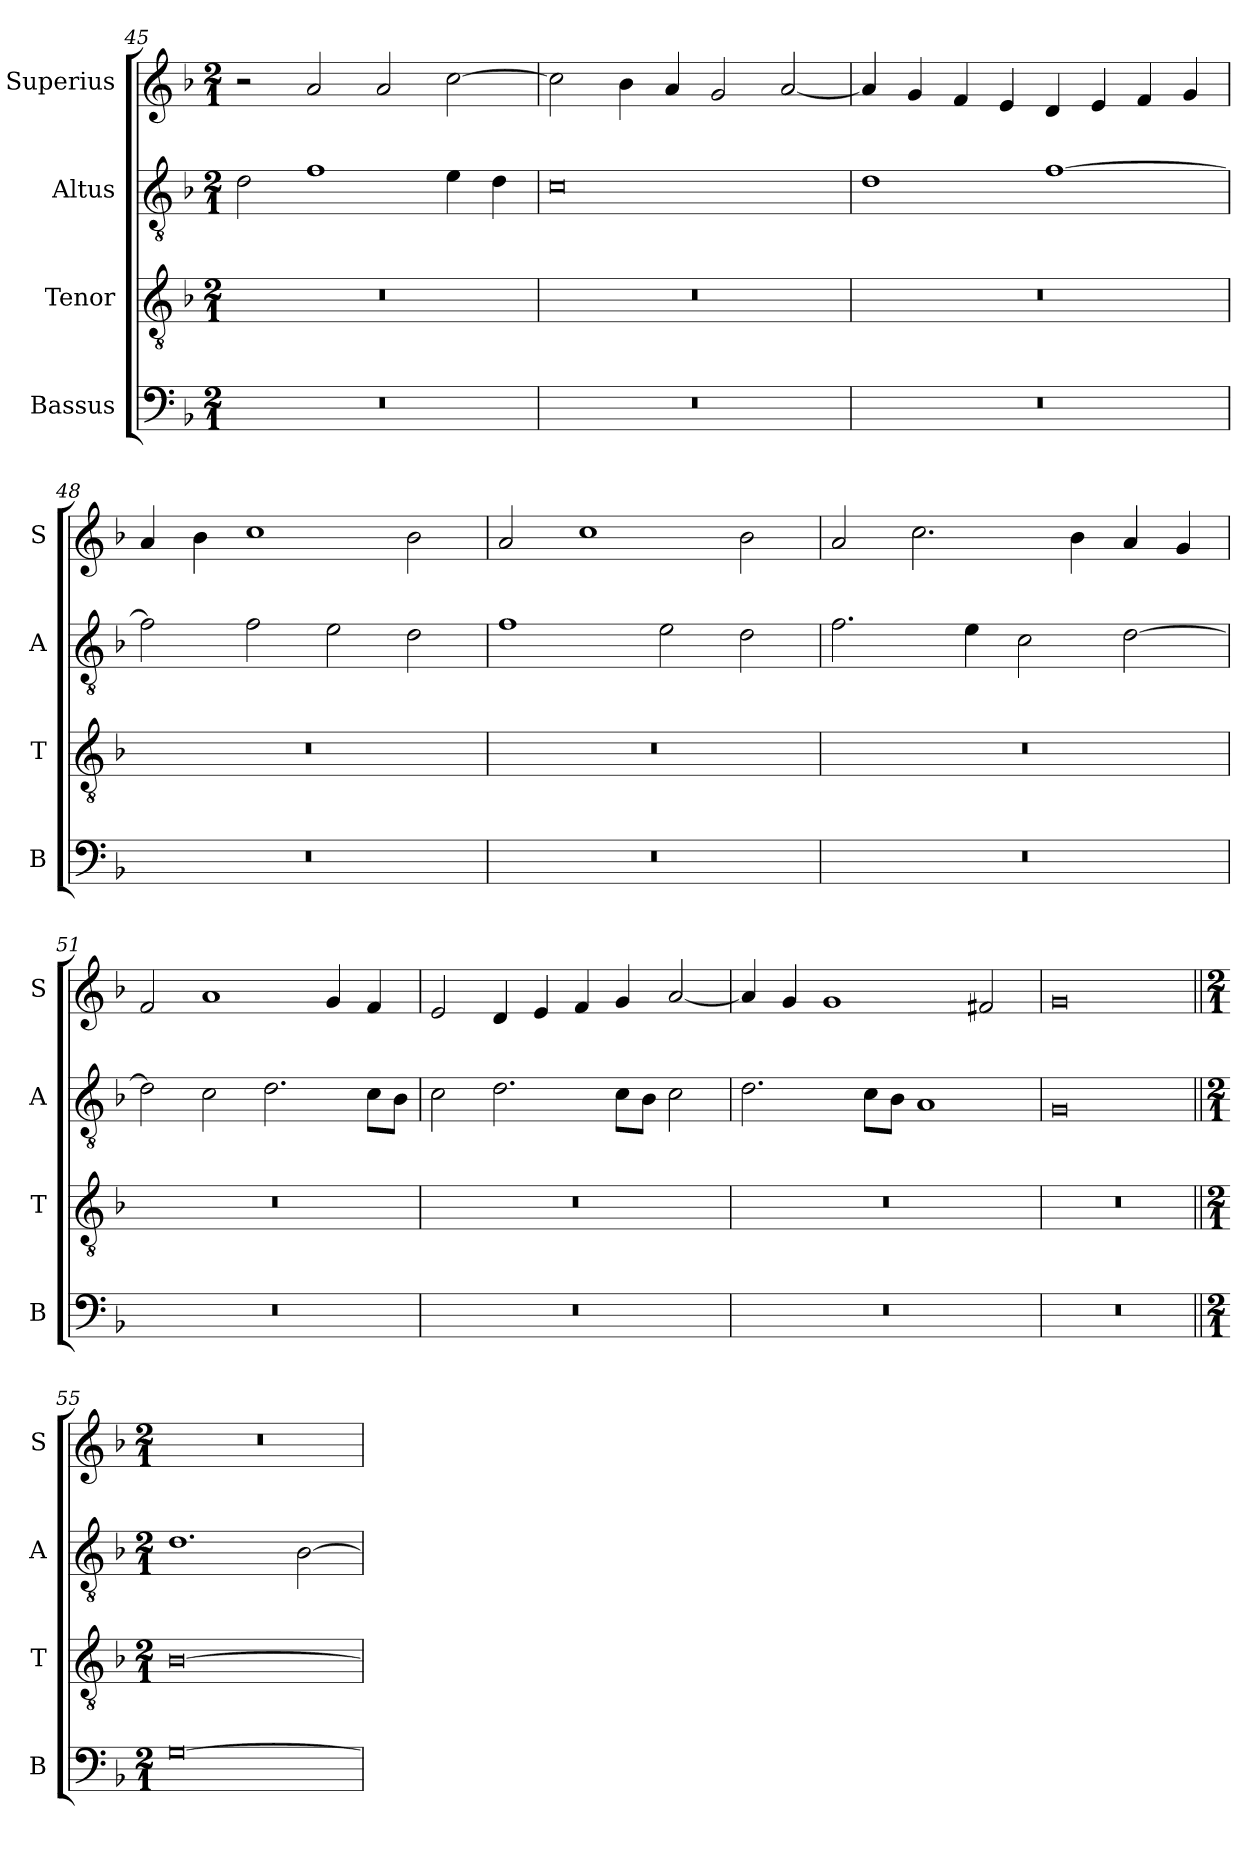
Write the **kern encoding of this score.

**kern	**kern	**kern	**kern
*part4	*part3	*part2	*part1
*staff4	*staff3	*staff2	*staff1
*I"Bassus	*I"Tenor	*I"Altus	*I"Superius
*I'B	*I'T	*I'A	*I'S
*clefF4	*clefGv2	*clefGv2	*clefG2
*k[b-]	*k[b-]	*k[b-]	*k[b-]
*M2/1	*M2/1	*M2/1	*M2/1
=45	=45	=45	=45
0r	0r	2d\	2r
.	.	1f	2a/
.	.	.	2a/
.	.	4e\	[2cc\
.	.	4d\	.
=46	=46	=46	=46
0r	0r	0c	2cc\]
.	.	.	4b-\
.	.	.	4a/
.	.	.	2g/
.	.	.	[2a/
=47	=47	=47	=47
0r	0r	1d	4a/]
.	.	.	4g/
.	.	.	4f/
.	.	.	4e/
.	.	[1f	4d/
.	.	.	4e/
.	.	.	4f/
.	.	.	4g/
=48	=48	=48	=48
0r	0r	2f\]	4a/
.	.	.	4b-\
.	.	2f\	1cc
.	.	2e\	.
.	.	2d\	2b-\
=49	=49	=49	=49
0r	0r	1f	2a/
.	.	.	1cc
.	.	2e\	.
.	.	2d\	2b-\
=50	=50	=50	=50
0r	0r	2.f\	2a/
.	.	.	2.cc\
.	.	4e\	.
.	.	2c\	.
.	.	.	4b-\
.	.	[2d\	4a/
.	.	.	4g/
=51	=51	=51	=51
0r	0r	2d\]	2f/
.	.	2c\	1a
.	.	2.d\	.
.	.	.	4g/
.	.	8c\L	4f/
.	.	8B-\J	.
=52	=52	=52	=52
0r	0r	2c\	2e/
.	.	2.d\	4d/
.	.	.	4e/
.	.	.	4f/
.	.	8c\L	4g/
.	.	8B-\J	.
.	.	2c\	[2a/
=53	=53	=53	=53
0r	0r	2.d\	4a/]
.	.	.	4g/
.	.	.	1g
.	.	8c\L	.
.	.	8B-\J	.
.	.	1A	.
.	.	.	2f#X/
=54	=54	=54	=54
0r	0r	0G	0g
!!LO:LB:g=z
=55||	=55||	=55||	=55||
*M2/1	*M2/1	*M2/1	*M2/1
[0G	[0B-	1.d	0r
.	.	[2B-\	.
=	=	=	=
*-	*-	*-	*-
